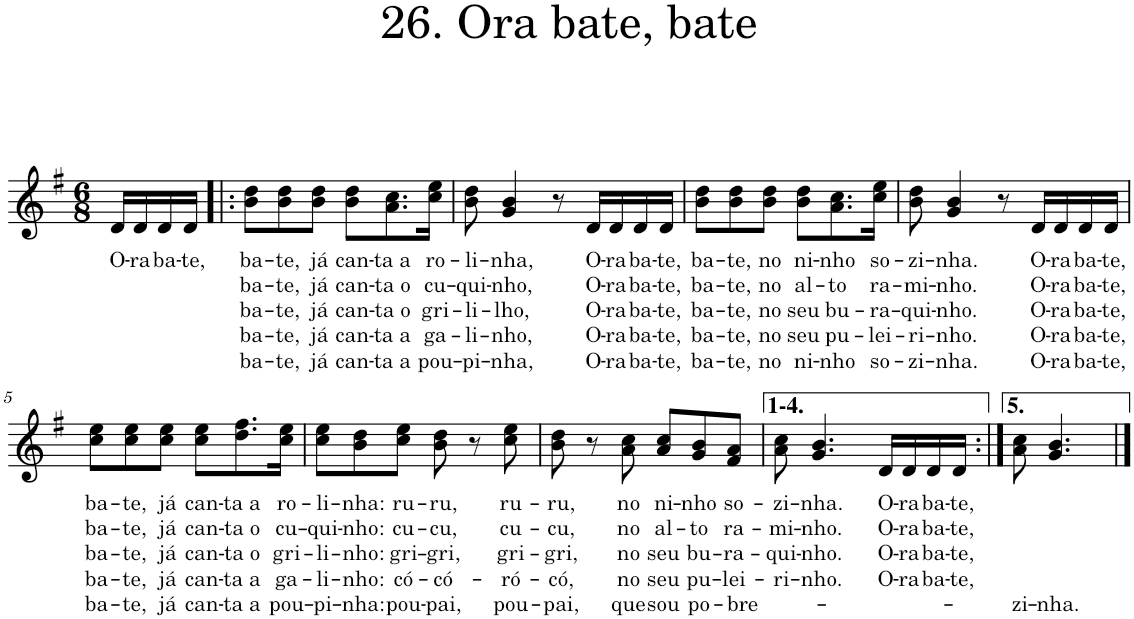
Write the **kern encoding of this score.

**kern	**text	**text	**text	**text	**text
*part1	*part1	*part1	*part1	*part1	*part1
*staff1	*staff1	*staff1	*staff1	*staff1	*staff1
*I"Piano	*	*	*	*	*
*I'Pno.	*	*	*	*	*
*clefG2	*	*	*	*	*
*k[f#]	*	*	*	*	*
*M6/8	*	*	*	*	*
=	=	=	=	=	=
!	!LO:LY:b	!	!	!	!
16d/LL	O-	.	.	.	.
!	!LO:LY:b	!	!	!	!
16d/	-ra	.	.	.	.
!	!LO:LY:b	!	!	!	!
16d/	ba-	.	.	.	.
!	!LO:LY:b	!	!	!	!
16d/JJ	-te,	.	.	.	.
=1!|:	=1!|:	=1!|:	=1!|:	=1!|:	=1!|:
!	!LO:LY:b	!LO:LY:b	!LO:LY:b	!LO:LY:b	!LO:LY:b
8b\ 8dd\L	ba-	ba-	ba-	ba-	ba-
!	!LO:LY:b	!LO:LY:b	!LO:LY:b	!LO:LY:b	!LO:LY:b
8b\ 8dd\	-te,	-te,	-te,	-te,	-te,
!	!LO:LY:b	!LO:LY:b	!LO:LY:b	!LO:LY:b	!LO:LY:b
8b\ 8dd\J	já	já	já	já	já
!	!LO:LY:b	!LO:LY:b	!LO:LY:b	!LO:LY:b	!LO:LY:b
8b\ 8dd\L	can-	can-	can-	can-	can-
!	!LO:LY:b	!LO:LY:b	!LO:LY:b	!LO:LY:b	!LO:LY:b
8.a\ 8.cc\	-ta a	-ta o	-ta o	-ta a	-ta a
!	!LO:LY:b	!LO:LY:b	!LO:LY:b	!LO:LY:b	!LO:LY:b
16cc\ 16ee\Jk	ro-	cu-	gri-	ga-	pou-
=2	=2	=2	=2	=2	=2
!	!LO:LY:b	!LO:LY:b	!LO:LY:b	!LO:LY:b	!LO:LY:b
8b\ 8dd\	-li-	-qui-	-li-	-li-	-pi-
!	!LO:LY:b	!LO:LY:b	!LO:LY:b	!LO:LY:b	!LO:LY:b
4g/ 4b/	-nha,	-nho,	-lho,	-nho,	-nha,
8r	.	.	.	.	.
!	!LO:LY:b	!LO:LY:b	!LO:LY:b	!LO:LY:b	!LO:LY:b
16d/LL	O-	O-	O-	O-	O-
!	!LO:LY:b	!LO:LY:b	!LO:LY:b	!LO:LY:b	!LO:LY:b
16d/	-ra	-ra	-ra	-ra	-ra
!	!LO:LY:b	!LO:LY:b	!LO:LY:b	!LO:LY:b	!LO:LY:b
16d/	ba-	ba-	ba-	ba-	ba-
!	!LO:LY:b	!LO:LY:b	!LO:LY:b	!LO:LY:b	!LO:LY:b
16d/JJ	-te,	-te,	-te,	-te,	-te,
=3	=3	=3	=3	=3	=3
!	!LO:LY:b	!LO:LY:b	!LO:LY:b	!LO:LY:b	!LO:LY:b
8b\ 8dd\L	ba-	ba-	ba-	ba-	ba-
!	!LO:LY:b	!LO:LY:b	!LO:LY:b	!LO:LY:b	!LO:LY:b
8b\ 8dd\	-te,	-te,	-te,	-te,	-te,
!	!LO:LY:b	!LO:LY:b	!LO:LY:b	!LO:LY:b	!LO:LY:b
8b\ 8dd\J	no	no	no	no	no
!	!LO:LY:b	!LO:LY:b	!LO:LY:b	!LO:LY:b	!LO:LY:b
8b\ 8dd\L	ni-	al-	seu	seu	ni-
!	!LO:LY:b	!LO:LY:b	!LO:LY:b	!LO:LY:b	!LO:LY:b
8.a\ 8.cc\	-nho	-to	bu-	pu-	-nho
!	!LO:LY:b	!LO:LY:b	!LO:LY:b	!LO:LY:b	!LO:LY:b
16cc\ 16ee\Jk	so-	ra-	-ra-	-lei-	so-
=4	=4	=4	=4	=4	=4
!	!LO:LY:b	!LO:LY:b	!LO:LY:b	!LO:LY:b	!LO:LY:b
8b\ 8dd\	-zi-	-mi-	-qui-	-ri-	-zi-
!	!LO:LY:b	!LO:LY:b	!LO:LY:b	!LO:LY:b	!LO:LY:b
4g/ 4b/	-nha.	-nho.	-nho.	-nho.	-nha.
8r	.	.	.	.	.
!	!LO:LY:b	!LO:LY:b	!LO:LY:b	!LO:LY:b	!LO:LY:b
16d/LL	O-	O-	O-	O-	O-
!	!LO:LY:b	!LO:LY:b	!LO:LY:b	!LO:LY:b	!LO:LY:b
16d/	-ra	-ra	-ra	-ra	-ra
!	!LO:LY:b	!LO:LY:b	!LO:LY:b	!LO:LY:b	!LO:LY:b
16d/	ba-	ba-	ba-	ba-	ba-
!	!LO:LY:b	!LO:LY:b	!LO:LY:b	!LO:LY:b	!LO:LY:b
16d/JJ	-te,	-te,	-te,	-te,	-te,
!!LO:LB:g=z
=5	=5	=5	=5	=5	=5
!	!LO:LY:b	!LO:LY:b	!LO:LY:b	!LO:LY:b	!LO:LY:b
8cc\ 8ee\L	ba-	ba-	ba-	ba-	ba-
!	!LO:LY:b	!LO:LY:b	!LO:LY:b	!LO:LY:b	!LO:LY:b
8cc\ 8ee\	-te,	-te,	-te,	-te,	-te,
!	!LO:LY:b	!LO:LY:b	!LO:LY:b	!LO:LY:b	!LO:LY:b
8cc\ 8ee\J	já	já	já	já	já
!	!LO:LY:b	!LO:LY:b	!LO:LY:b	!LO:LY:b	!LO:LY:b
8cc\ 8ee\L	can-	can-	can-	can-	can-
!	!LO:LY:b	!LO:LY:b	!LO:LY:b	!LO:LY:b	!LO:LY:b
8.dd\ 8.ff#\	-ta a	-ta o	-ta o	-ta a	-ta a
!	!LO:LY:b	!LO:LY:b	!LO:LY:b	!LO:LY:b	!LO:LY:b
16cc\ 16ee\Jk	ro-	cu-	gri-	ga-	pou-
=6	=6	=6	=6	=6	=6
!	!LO:LY:b	!LO:LY:b	!LO:LY:b	!LO:LY:b	!LO:LY:b
8cc\ 8ee\L	-li-	-qui-	-li-	-li-	-pi-
!	!LO:LY:b	!LO:LY:b	!LO:LY:b	!LO:LY:b	!LO:LY:b
8b\ 8dd\	-nha:	-nho:	-nho:	-nho:	-nha:
!	!LO:LY:b	!LO:LY:b	!LO:LY:b	!LO:LY:b	!LO:LY:b
8cc\ 8ee\J	ru-	cu-	gri-	-có-	pou-
!	!LO:LY:b	!LO:LY:b	!LO:LY:b	!LO:LY:b	!LO:LY:b
8b\ 8dd\	-ru,	-cu,	-gri,	-có-	-pai,
8r	.	.	.	.	.
!	!LO:LY:b	!LO:LY:b	!LO:LY:b	!LO:LY:b	!LO:LY:b
8cc\ 8ee\	ru-	cu-	gri-	-ró-	pou-
=7	=7	=7	=7	=7	=7
!	!LO:LY:b	!LO:LY:b	!LO:LY:b	!LO:LY:b	!LO:LY:b
8b\ 8dd\	-ru,	-cu,	-gri,	-có,	-pai,
8r	.	.	.	.	.
!	!LO:LY:b	!LO:LY:b	!LO:LY:b	!LO:LY:b	!LO:LY:b
8a\ 8cc\	no	no	no	no	que
!	!LO:LY:b	!LO:LY:b	!LO:LY:b	!LO:LY:b	!LO:LY:b
8a/ 8cc/L	ni-	al-	seu	seu	sou
!	!LO:LY:b	!LO:LY:b	!LO:LY:b	!LO:LY:b	!LO:LY:b
8g/ 8b/	-nho	-to	bu-	pu-	po-
!	!LO:LY:b	!LO:LY:b	!LO:LY:b	!LO:LY:b	!LO:LY:b
8f#/ 8a/J	so-	ra-	-ra-	-lei-	-bre-
=8	=8	=8	=8	=8	=8
!	!LO:LY:b	!LO:LY:b	!LO:LY:b	!LO:LY:b	!
8a\ 8cc\	-zi-	-mi-	-qui-	-ri-	.
!	!LO:LY:b	!LO:LY:b	!LO:LY:b	!LO:LY:b	!
4.g/ 4.b/	-nha.	-nho.	-nho.	-nho.	.
!	!LO:LY:b	!LO:LY:b	!LO:LY:b	!LO:LY:b	!
16d/LL	O-	O-	O-	O-	.
!	!LO:LY:b	!LO:LY:b	!LO:LY:b	!LO:LY:b	!
16d/	-ra	-ra	-ra	-ra	.
!	!LO:LY:b	!LO:LY:b	!LO:LY:b	!LO:LY:b	!
16d/	ba-	ba-	ba-	ba-	.
!	!LO:LY:b	!LO:LY:b	!LO:LY:b	!LO:LY:b	!
16d/JJ	-te,	-te,	-te,	-te,	.
=9:|!	=9:|!	=9:|!	=9:|!	=9:|!	=9:|!
!	!	!	!	!	!LO:LY:b
8a\ 8cc\	.	.	.	.	zi-
!	!	!	!	!	!LO:LY:b
4.g/ 4.b/	.	.	.	.	-nha.
==	==	==	==	==	==
*-	*-	*-	*-	*-	*-
